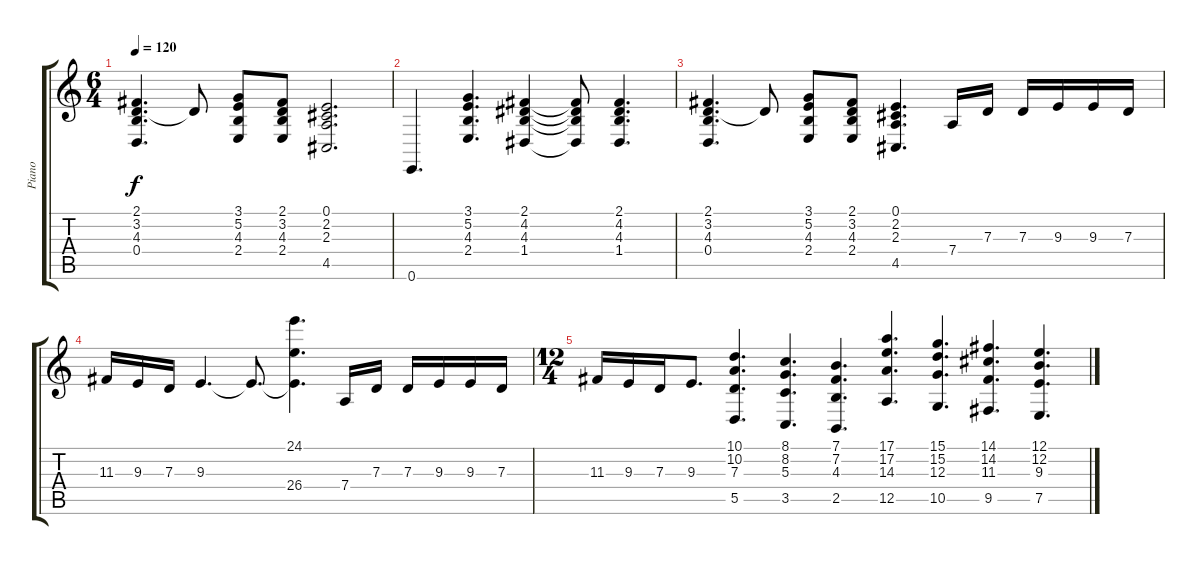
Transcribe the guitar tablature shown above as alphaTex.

\track ("Piano" "Piano") {instrument electricgrandpiano}
\staff {score tabs}
\tuning (E4 B3 G3 D3 A2 E2) {hide}
\ts (6 4)
\tempo 120
\clef g2
\ks c
(2.1 3.2 4.3 0.4).4{d dy f} 3.2{t}.8 (3.1 5.2 4.3 2.4).8 (2.1 3.2 4.3 2.4).8 (0.1 2.2 2.3 4.5).2{d} |
0.6.4{d} (3.1 5.2 4.3 2.4).4{d} (2.1 4.2 4.3 1.4).4 (2.1{t} 4.2{t} 4.3{t} 1.4{t}).8 (2.1 4.2 4.3 1.4).4{d} |
(2.1 3.2 4.3 0.4).4{d} 3.2{t}.8 (3.1 5.2 4.3 2.4).8 (2.1 3.2 4.3 2.4).8 (0.1 2.2 2.3 4.5).4{d} 7.4.16 7.3.16 7.3.16 9.3.16 9.3.16 7.3.16 |
11.3.16 9.3.16 7.3.16 9.3.4{d} 9.3{t}.8{d} (24.1 9.3{t} 26.4).4{d} 7.4.16 7.3.16 7.3.16 9.3.16 9.3.16 7.3.16 |
\ts (12 4)
11.3.16 9.3.16 7.3.16 9.3.8{d} (10.1 10.2 7.3 5.5).4{d} (8.1 8.2 5.3 3.5).4{d} (7.1 7.2 4.3 2.5).4{d} (17.1 17.2 14.3 12.5).4{d} (15.1 15.2 12.3 10.5).4{d} (14.1 14.2 11.3 9.5).4{d} (12.1 12.2 9.3 7.5).4{d}
